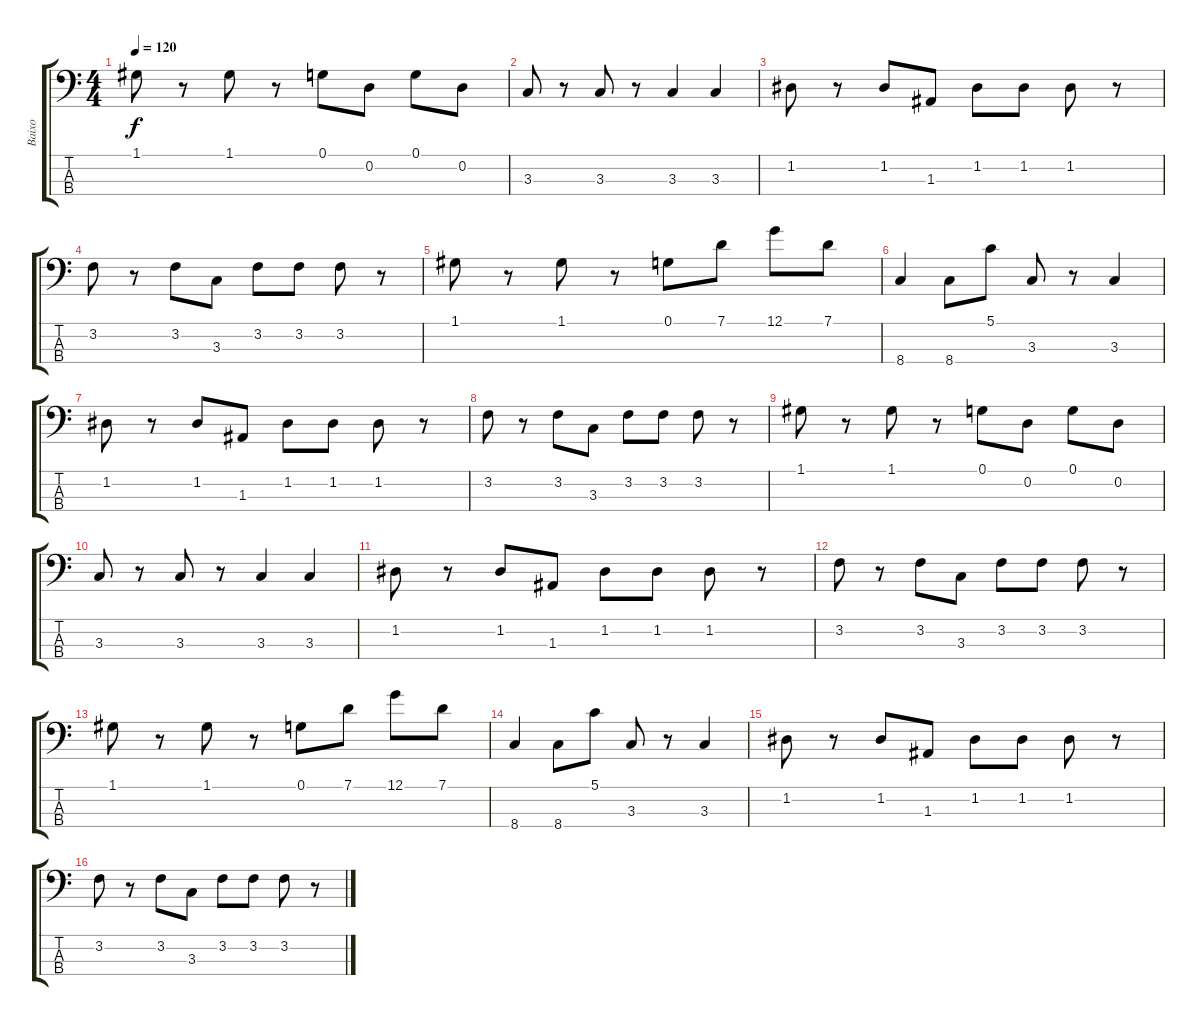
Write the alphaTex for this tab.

\track ("Baixo" "Baixo") {instrument electricbassfinger}
\staff {score tabs}
\tuning (G2 D2 A1 E1) {hide}
\ts (4 4)
\tempo 120
\clef f4
\ks c
1.1.8{dy f} r.8 1.1.8 r.8 0.1.8 0.2.8 0.1.8 0.2.8 |
3.3.8 r.8 3.3.8 r.8 3.3.4 3.3.4 |
1.2.8 r.8 1.2.8 1.3.8 1.2.8 1.2.8 1.2.8 r.8 |
3.2.8 r.8 3.2.8 3.3.8 3.2.8 3.2.8 3.2.8 r.8 |
1.1.8 r.8 1.1.8 r.8 0.1.8 7.1.8 12.1.8 7.1.8 |
8.4.4 8.4.8 5.1.8 3.3.8 r.8 3.3.4 |
1.2.8 r.8 1.2.8 1.3.8 1.2.8 1.2.8 1.2.8 r.8 |
3.2.8 r.8 3.2.8 3.3.8 3.2.8 3.2.8 3.2.8 r.8 |
1.1.8 r.8 1.1.8 r.8 0.1.8 0.2.8 0.1.8 0.2.8 |
3.3.8 r.8 3.3.8 r.8 3.3.4 3.3.4 |
1.2.8 r.8 1.2.8 1.3.8 1.2.8 1.2.8 1.2.8 r.8 |
3.2.8 r.8 3.2.8 3.3.8 3.2.8 3.2.8 3.2.8 r.8 |
1.1.8 r.8 1.1.8 r.8 0.1.8 7.1.8 12.1.8 7.1.8 |
8.4.4 8.4.8 5.1.8 3.3.8 r.8 3.3.4 |
1.2.8 r.8 1.2.8 1.3.8 1.2.8 1.2.8 1.2.8 r.8 |
3.2.8 r.8 3.2.8 3.3.8 3.2.8 3.2.8 3.2.8 r.8
